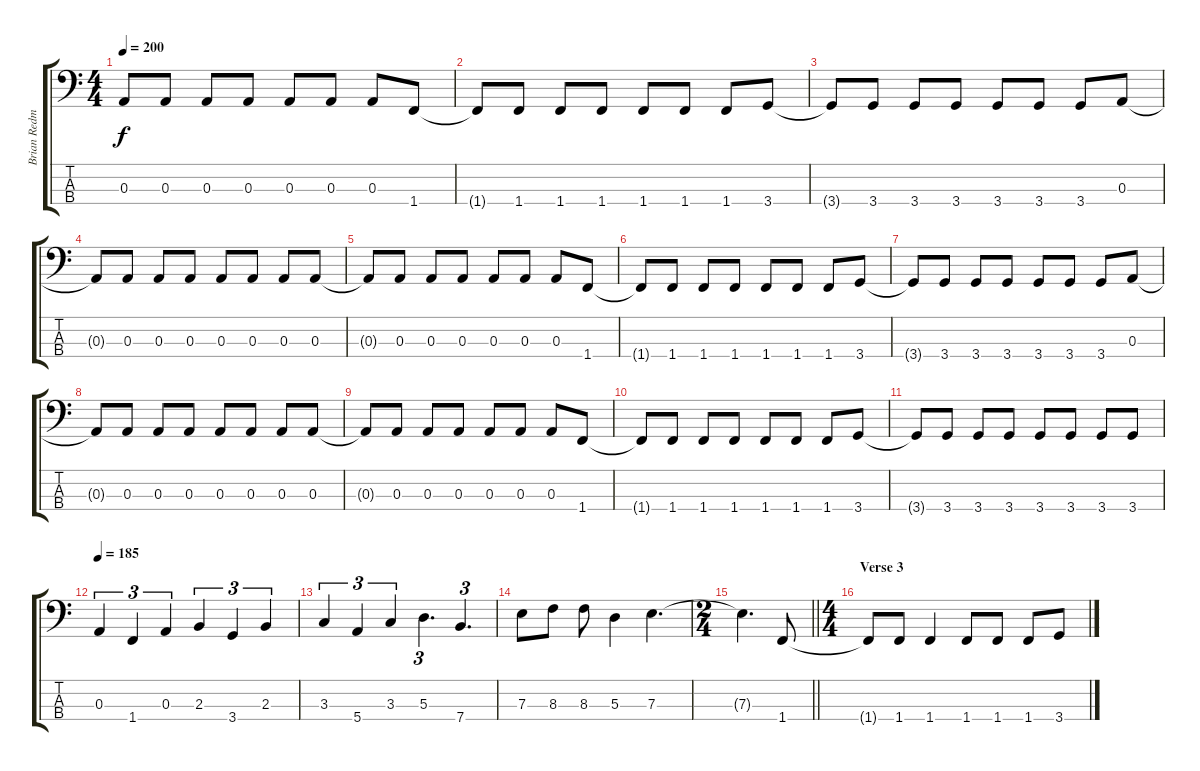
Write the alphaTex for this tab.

\track ("Brian Redman" "Brian Redm") {instrument electricbassfinger}
\staff {score tabs}
\tuning (G2 D2 A1 E1) {hide}
\ts (4 4)
\tempo 200
\clef f4
\ks c
0.3{t}.8{dy f} 0.3.8 0.3.8 0.3.8 0.3.8 0.3.8 0.3.8 1.4.8 |
1.4{t}.8 1.4.8 1.4.8 1.4.8 1.4.8 1.4.8 1.4.8 3.4.8 |
3.4{t}.8 3.4.8 3.4.8 3.4.8 3.4.8 3.4.8 3.4.8 0.3.8 |
0.3{t}.8 0.3.8 0.3.8 0.3.8 0.3.8 0.3.8 0.3.8 0.3.8 |
0.3{t}.8 0.3.8 0.3.8 0.3.8 0.3.8 0.3.8 0.3.8 1.4.8 |
1.4{t}.8 1.4.8 1.4.8 1.4.8 1.4.8 1.4.8 1.4.8 3.4.8 |
3.4{t}.8 3.4.8 3.4.8 3.4.8 3.4.8 3.4.8 3.4.8 0.3.8 |
0.3{t}.8 0.3.8 0.3.8 0.3.8 0.3.8 0.3.8 0.3.8 0.3.8 |
0.3{t}.8 0.3.8 0.3.8 0.3.8 0.3.8 0.3.8 0.3.8 1.4.8 |
1.4{t}.8 1.4.8 1.4.8 1.4.8 1.4.8 1.4.8 1.4.8 3.4.8 |
3.4{t}.8 3.4.8 3.4.8 3.4.8 3.4.8 3.4.8 3.4.8 3.4.8 |
\tempo 185
0.3.4{tu (3 2)} 1.4.4{tu (3 2)} 0.3.4{tu (3 2)} 2.3.4{tu (3 2)} 3.4.4{tu (3 2)} 2.3.4{tu (3 2)} |
3.3.4{tu (3 2)} 5.4.4{tu (3 2)} 3.3.4{tu (3 2)} 5.3.4{d tu (3 2)} 7.4.4{d tu (3 2)} |
7.3.8 8.3.8 8.3.8 5.3.4 7.3.4{d} |
\ts (2 4)
\barLineRight lightlight
7.3{t}.4{d} 1.4.8 |
\ts (4 4)
\section ("" "Verse 3")
1.4{t}.8 1.4.8 1.4.4 1.4.8 1.4.8 1.4.8 3.4.8
